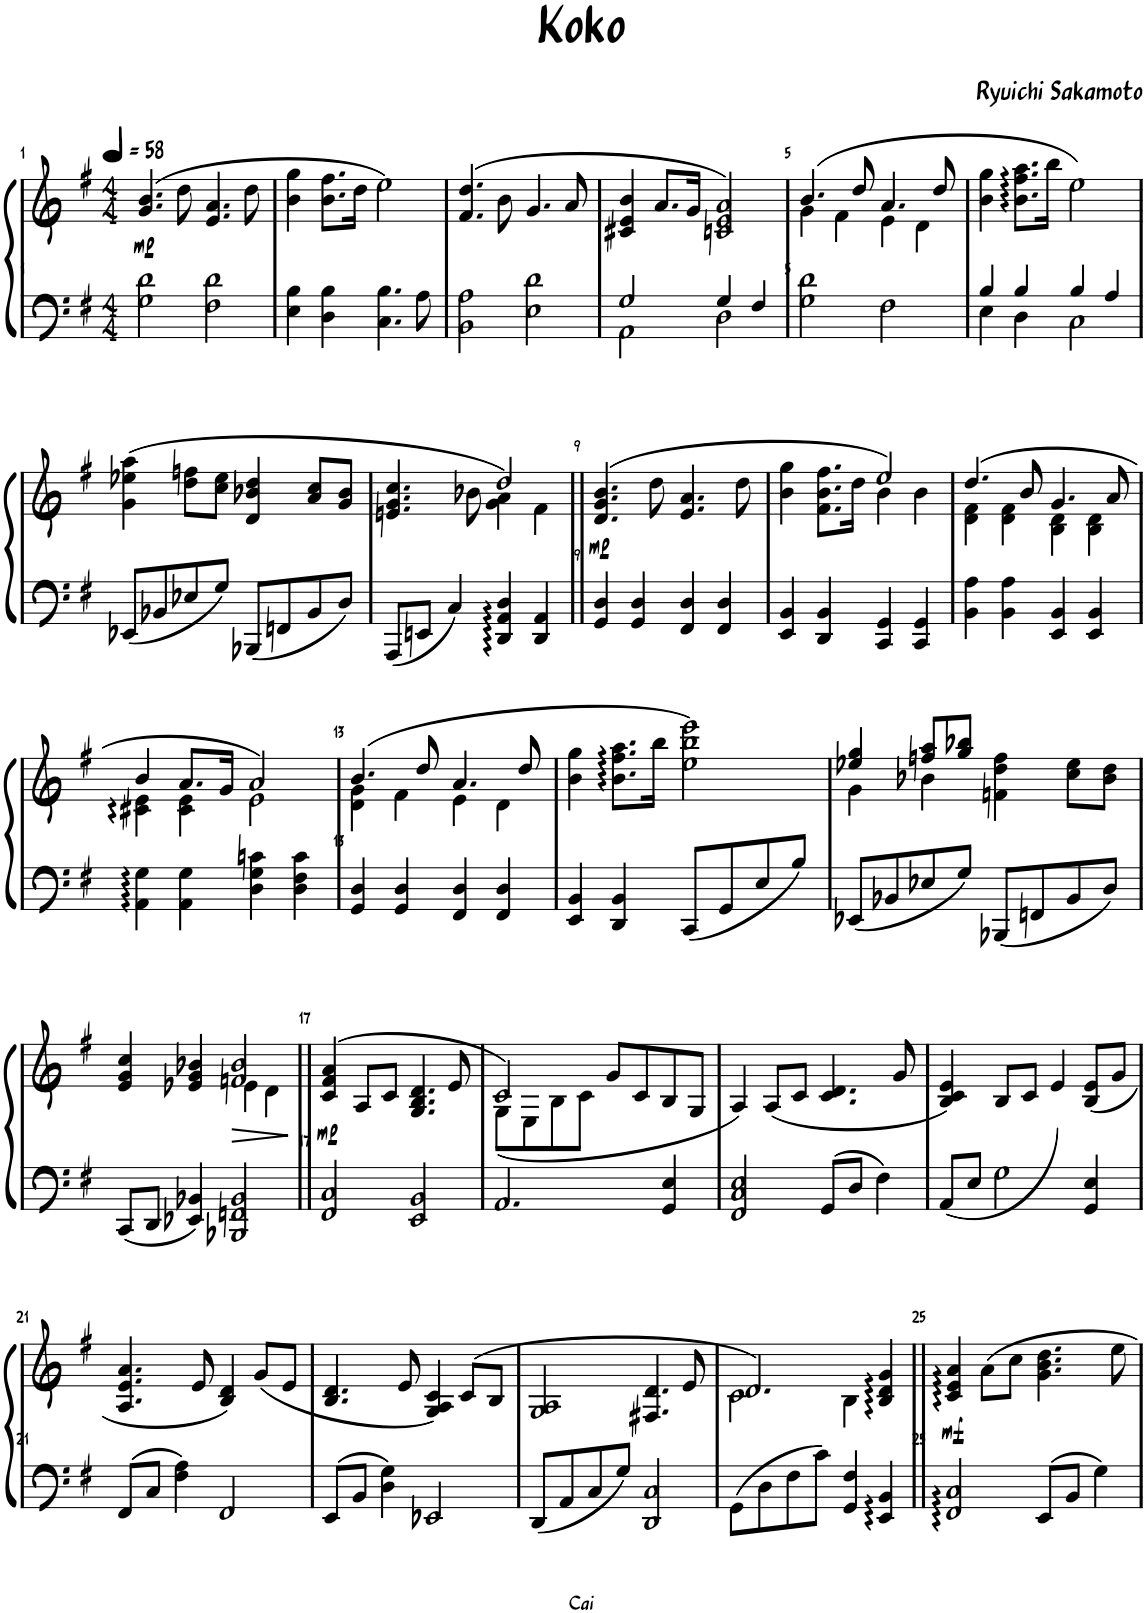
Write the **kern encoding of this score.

**kern	**kern	**dynam
*part1	*part1	*part1
*staff2	*staff1	*staff1/2
*I"钢琴	*	*
*clefF4	*clefG2	*
*k[f#]	*k[f#]	*
*M4/4	*M4/4	*
*MM58	*MM58	*
=1	=1	=1
!	!	!LO:DY:b
2G\ 2d\	(4.g/ 4.b/	mp
.	8dd\	.
2F#\ 2d\	4.e/ 4.a/	.
.	8dd\	.
=2	=2	=2
4E\ 4B\	4b\ 4gg\	.
4D\ 4B\	8.b\ 8.ff#\L	.
.	16dd\Jk	.
4.C\ 4.B\	2ee\)	.
8A\	.	.
=3	=3	=3
2BB\ 2A\	(4.f#/ 4.dd/	.
.	8b\	.
2E\ 2d\	4.g/	.
.	8a/	.
=4	=4	=4
*^	*	*
2G/	2AA\	4c#X/ 4e/ 4b/	.
.	.	8.a/L	.
.	.	16g/Jk	.
4G/	2D\	2cn/ 2e/ 2a/)	.
4F#/	.	.	.
*v	*v	*	*
=5	=5	=5
*	*^	*
2G\ 2d\	(4.b/	4g\	.
.	.	4f#\	.
.	8dd/	.	.
2F#\	4.a/	4e\	.
.	.	4d\	.
.	8dd/	.	.
*	*v	*v	*
=6	=6	=6
*^	*	*
4B/	4E\	4b\ 4gg\	.
4B/	4D\	8.b\ 8.ff#\ 8.aa\L	.
.	.	16bb\Jk	.
4B/	2C\	2ee\)	.
4A/	.	.	.
*v	*v	*	*
!!LO:LB:g=z
=7	=7	=7
8EE-X/L	(4g\ 4ee-X\ 4aa\	.
8BB-X/	.	.
8E-X/	8dd\ 8ffn\L	.
8G/J	8cc\ 8ee-\J	.
8BBB-X/L	4d/ 4b-X/ 4dd/	.
8FFn/	.	.
8BB-/	8a/ 8cc/L	.
8D/J	8g/ 8b-/J	.
=8	=8	=8
*	*^	*
8AAA/L	4.en/ 4.g/ 4.cc/	2ryy	.
8EEn/J	.	.	.
4C/	.	.	.
.	8b-X\	.	.
4DD/ 4AA/ 4D/	2dd/)	4g\ 4a\	.
4DD/ 4AA/	.	4f#\	.
=9||	=9||	=9||	=9||
!	!	!	!LO:DY:b
*	*v	*v	*
4GG/ 4D/	(4.d/ 4.g/ 4.b/	mp
4GG/ 4D/	.	.
.	8dd\	.
4FF#/ 4D/	4.e/ 4.a/	.
4FF#/ 4D/	.	.
.	8dd\	.
=10	=10	=10
*	*^	*
4EE/ 4BB/	4b\ 4gg\	2ryy	.
4DD/ 4BB/	8.f#\ 8.b\ 8.ff#\L	.	.
.	16dd\Jk	.	.
4CC/ 4GG/	2ee/)	4b\	.
4CC/ 4GG/	.	4b\	.
=11	=11	=11	=11
4BB\ 4A\	(4.dd/	4d\ 4f#\	.
4BB\ 4A\	.	4d\ 4f#\	.
.	8b/	.	.
4EE/ 4BB/	4.g/	4B\ 4d\	.
4EE/ 4BB/	.	4B\ 4d\	.
.	8a/	.	.
!!LO:LB:g=z	!!
=12	=12	=12	=12
4AA\ 4G\	4b/	4c#X\ 4e\	.
4AA\ 4G\	8.a/L	4c#\ 4e\	.
.	16g/Jk	.	.
4D\ 4G\ 4cn\	2a/)	2e\	.
4D\ 4F#\ 4c\	.	.	.
=13	=13	=13	=13
4GG/ 4D/	(4.b/	4d\ 4g\	.
4GG/ 4D/	.	4f#\	.
.	8dd/	.	.
4FF#/ 4D/	4.a/	4e\	.
4FF#/ 4D/	.	4d\	.
.	8dd/	.	.
*	*v	*v	*
=14	=14	=14
4EE/ 4BB/	4b\ 4gg\	.
4DD/ 4BB/	8.b\ 8.ff#\ 8.aa\L	.
.	16bb\Jk	.
8CC/L	2ee\ 2bb\ 2eee\)	.
8GG/	.	.
8E/	.	.
8B/J	.	.
=15	=15	=15
*	*^	*
8EE-X/L	4ee-X/ 4gg/	4g\	.
8BB-X/	.	.	.
8E-X/	8ffn/ 8aa/L	4b-X\	.
8G/J	8gg/ 8bb-X/J	.	.
8BBB-X/L	4fn\ 4dd\ 4ff\	2ryy	.
8FFn/	.	.	.
8BB-/	8cc\ 8ee-\L	.	.
8D/J	8b-\ 8dd\J	.	.
!!LO:LB:g=z	!!
=16	=16	=16	=16
8CC/L	4e/ 4g/ 4cc/	2ryy	.
8DD/J	.	.	.
4EE-X/ 4BB-X/	4e-X/ 4g/ 4b-X/	.	.
!	!	!	!LO:HP:b
2BBB-X/ 2FFn/ 2BB-/	2fn/ 2b-/	4e-\	>
.	.	4d\	.
*	*v	*v	*
.	.	]
=17||	=17||	=17||
!	!	!LO:DY:b
2FF#/ 2C/	(4c/ 4f#/ 4a/	mp
.	8A/L	.
.	8c/J	.
2EE/ 2BB/	4.G/ 4.B/ 4.d/	.
.	8e/	.
=18	=18	=18
*	*^	*
2.AA/	2c/)	(8G\L	.
.	.	8E\	.
.	.	8B\	.
.	.	8c\J	.
.	8g/L	2ryy	.
.	8c/	.	.
4GG/ 4E/	8B/	.	.
.	8G/J	.	.
*	*v	*v	*
=19	=19	=19
2FF#/ 2C/ 2E/	4A/)	.
.	(8A/L	.
.	8c/J	.
8GG/L	4.c/ 4.d/	.
8D/J	.	.
4F#\	.	.
.	8g/	.
=20	=20	=20
(8AA/L	4B/ 4c/ 4e/)	.
8E/J	.	.
2G\	8B/L	.
.	8c/J	.
.	(4e/	.
4GG/ 4E/	(8B/ 8e/L	.
.	8g/J	.
!!LO:LB:g=z
=21	=21	=21
8FF#/L	4.A/ 4.e/ 4.a/	.
8C/J	.	.
4F#\ 4A\	.	.
.	8e/	.
2FF#/	4B/ 4d/)	.
.	8g/L	.
.	8e/J	.
=22	=22	=22
8EE/L	4.B/ 4.d/	.
8BB/J	.	.
4D\ 4G\	.	.
.	8e/	.
2EE-X/	4G/ 4A/ 4c/)	.
.	(8c/L	.
.	8B/J	.
=23	=23	=23
8DD/L	2G/ 2A/	.
8AA/	.	.
8C/	.	.
8G/J	.	.
2DD/ 2C/	4.F#X/ 4.d/	.
.	8e/	.
=24	=24	=24
*	*^	*
8GG\L	2.d/)	2c\	.
8D\	.	.	.
8F#\	.	.	.
8c\J	.	.	.
4GG/ 4F#/	.	4B\	.
4EE/ 4BB/	4B/ 4d/ 4g/	4ryy	.
=25||	=25||	=25||	=25||
!	!	!	!LO:DY:b
*	*v	*v	*
2FF#/ 2C/	4c/ 4e/ 4a/	mf
.	8a\L	.
.	8cc\J	.
8EE/L	4.g\ 4.b\ 4.dd\	.
8BB/J	.	.
4G\	.	.
.	8ee\	.
=	=	=
*-	*-	*-
